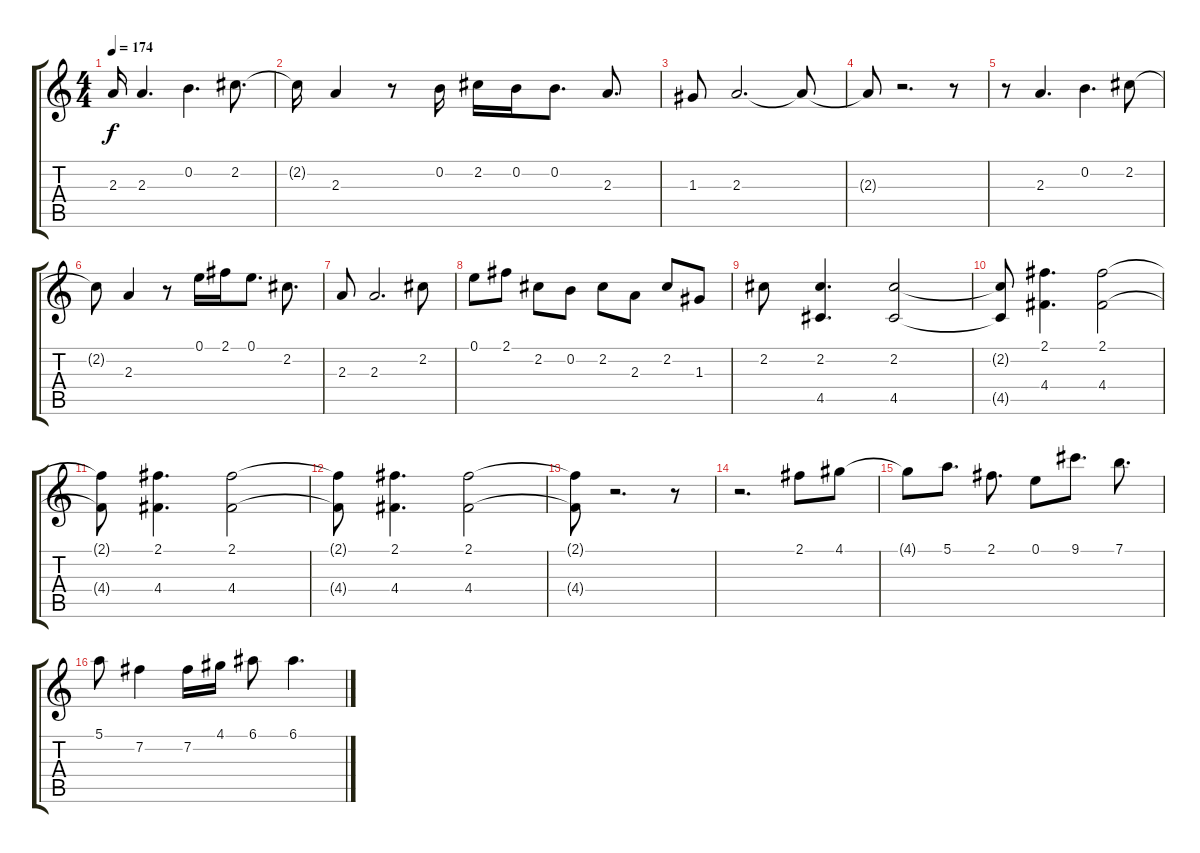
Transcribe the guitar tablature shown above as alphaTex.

\track "" {instrument overdrivenguitar}
\staff {score tabs}
\tuning (E4 B3 G3 D3 A2 E2) {hide}
\ts (4 4)
\tempo 174
\clef g2
\ks c
2.3{t}.16{dy f} 2.3.4{d} 0.2.4{d} 2.2.8{d} |
2.2{t}.16 2.3.4 r.8 0.2.16 2.2.16 0.2.16 0.2.8{d} 2.3.8{d} |
1.3.8 2.3.2{d} 2.3{t}.8 |
2.3{t}.8 r.2{d} r.8 |
r.8 2.3.4{d} 0.2.4{d} 2.2.8 |
2.2{t}.8 2.3.4 r.8 0.1.16 2.1.16 0.1.8{d} 2.2.8{d} |
2.3.8 2.3.2{d} 2.2.8 |
0.1.8 2.1.8 2.2.8 0.2.8 2.2.8 2.3.8 2.2.8 1.3.8 |
2.2.8 (2.2 4.5).4{d} (2.2 4.5).2 |
(2.2{t} 4.5{t}).8 (2.1 4.4).4{d} (2.1 4.4).2 |
(2.1{t} 4.4{t}).8 (2.1 4.4).4{d} (2.1 4.4).2 |
(2.1{t} 4.4{t}).8 (2.1 4.4).4{d} (2.1 4.4).2 |
(2.1{t} 4.4{t}).8 r.2{d} r.8 |
r.2{d} 2.1.8 4.1.8 |
4.1{t}.8 5.1.8{d} 2.1.8{d} 0.1.8 9.1.8{d} 7.1.8{d} |
5.1.8 7.2.4 7.2.16 4.1.16 6.1.8 6.1.4{d}
